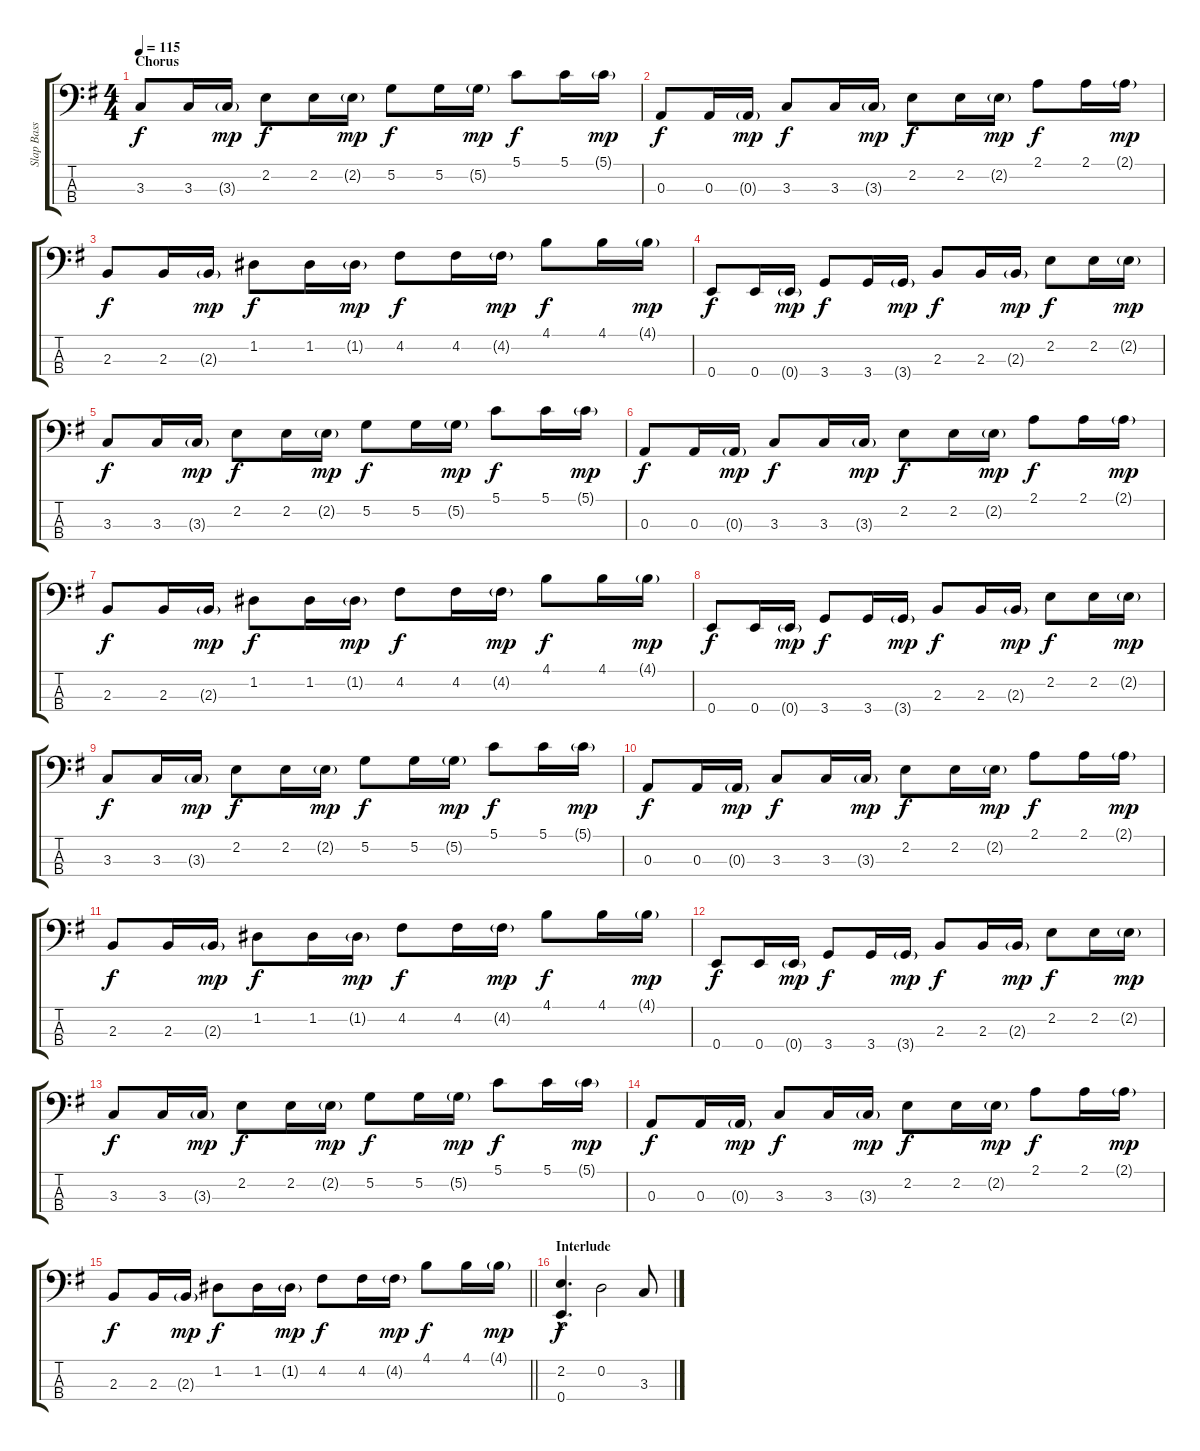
\track ("Slap Bass       " "Slap Bass ") {instrument slapbass1}
\staff {score tabs}
\tuning (G2 D2 A1 E1) {hide}
\ts (4 4)
\section ("" "Chorus")
\tempo 115
\clef f4
\ks g
3.3.8{dy f} 3.3.16 3.3{g}.16{dy mp} 2.2.8{dy f} 2.2.16 2.2{g}.16{dy mp} 5.2.8{dy f} 5.2.16 5.2{g}.16{dy mp} 5.1.8{dy f} 5.1.16 5.1{g}.16{dy mp} |
0.3.8{dy f} 0.3.16 0.3{g}.16{dy mp} 3.3.8{dy f} 3.3.16 3.3{g}.16{dy mp} 2.2.8{dy f} 2.2.16 2.2{g}.16{dy mp} 2.1.8{dy f} 2.1.16 2.1{g}.16{dy mp} |
2.3.8{dy f} 2.3.16 2.3{g}.16{dy mp} 1.2.8{dy f} 1.2.16 1.2{g}.16{dy mp} 4.2.8{dy f} 4.2.16 4.2{g}.16{dy mp} 4.1.8{dy f} 4.1.16 4.1{g}.16{dy mp} |
0.4.8{dy f} 0.4.16 0.4{g}.16{dy mp} 3.4.8{dy f} 3.4.16 3.4{g}.16{dy mp} 2.3.8{dy f} 2.3.16 2.3{g}.16{dy mp} 2.2.8{dy f} 2.2.16 2.2{g}.16{dy mp} |
3.3.8{dy f} 3.3.16 3.3{g}.16{dy mp} 2.2.8{dy f} 2.2.16 2.2{g}.16{dy mp} 5.2.8{dy f} 5.2.16 5.2{g}.16{dy mp} 5.1.8{dy f} 5.1.16 5.1{g}.16{dy mp} |
0.3.8{dy f} 0.3.16 0.3{g}.16{dy mp} 3.3.8{dy f} 3.3.16 3.3{g}.16{dy mp} 2.2.8{dy f} 2.2.16 2.2{g}.16{dy mp} 2.1.8{dy f} 2.1.16 2.1{g}.16{dy mp} |
2.3.8{dy f} 2.3.16 2.3{g}.16{dy mp} 1.2.8{dy f} 1.2.16 1.2{g}.16{dy mp} 4.2.8{dy f} 4.2.16 4.2{g}.16{dy mp} 4.1.8{dy f} 4.1.16 4.1{g}.16{dy mp} |
0.4.8{dy f} 0.4.16 0.4{g}.16{dy mp} 3.4.8{dy f} 3.4.16 3.4{g}.16{dy mp} 2.3.8{dy f} 2.3.16 2.3{g}.16{dy mp} 2.2.8{dy f} 2.2.16 2.2{g}.16{dy mp} |
3.3.8{dy f} 3.3.16 3.3{g}.16{dy mp} 2.2.8{dy f} 2.2.16 2.2{g}.16{dy mp} 5.2.8{dy f} 5.2.16 5.2{g}.16{dy mp} 5.1.8{dy f} 5.1.16 5.1{g}.16{dy mp} |
0.3.8{dy f} 0.3.16 0.3{g}.16{dy mp} 3.3.8{dy f} 3.3.16 3.3{g}.16{dy mp} 2.2.8{dy f} 2.2.16 2.2{g}.16{dy mp} 2.1.8{dy f} 2.1.16 2.1{g}.16{dy mp} |
2.3.8{dy f} 2.3.16 2.3{g}.16{dy mp} 1.2.8{dy f} 1.2.16 1.2{g}.16{dy mp} 4.2.8{dy f} 4.2.16 4.2{g}.16{dy mp} 4.1.8{dy f} 4.1.16 4.1{g}.16{dy mp} |
0.4.8{dy f} 0.4.16 0.4{g}.16{dy mp} 3.4.8{dy f} 3.4.16 3.4{g}.16{dy mp} 2.3.8{dy f} 2.3.16 2.3{g}.16{dy mp} 2.2.8{dy f} 2.2.16 2.2{g}.16{dy mp} |
3.3.8{dy f} 3.3.16 3.3{g}.16{dy mp} 2.2.8{dy f} 2.2.16 2.2{g}.16{dy mp} 5.2.8{dy f} 5.2.16 5.2{g}.16{dy mp} 5.1.8{dy f} 5.1.16 5.1{g}.16{dy mp} |
0.3.8{dy f} 0.3.16 0.3{g}.16{dy mp} 3.3.8{dy f} 3.3.16 3.3{g}.16{dy mp} 2.2.8{dy f} 2.2.16 2.2{g}.16{dy mp} 2.1.8{dy f} 2.1.16 2.1{g}.16{dy mp} |
\barLineRight lightlight
2.3.8{dy f} 2.3.16 2.3{g}.16{dy mp} 1.2.8{dy f} 1.2.16 1.2{g}.16{dy mp} 4.2.8{dy f} 4.2.16 4.2{g}.16{dy mp} 4.1.8{dy f} 4.1.16 4.1{g}.16{dy mp} |
\section ("" "Interlude")
(2.2{hac} 0.4{hac}).4{d dy f} 0.2.2 3.3.8
